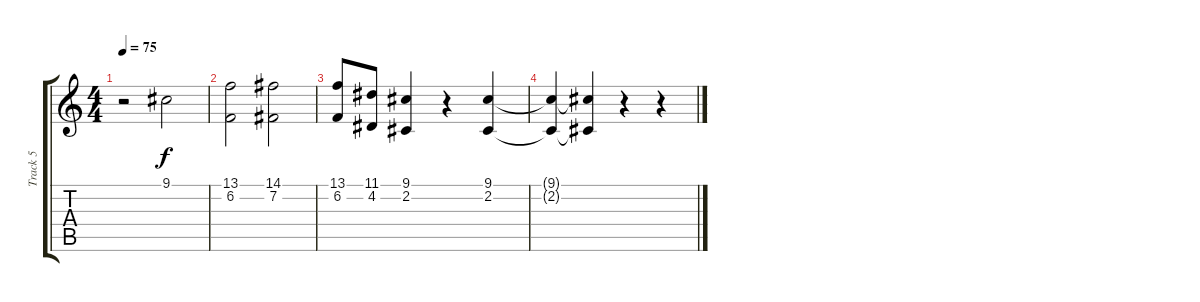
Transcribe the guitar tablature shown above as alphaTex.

\track ("Track 5" "Track 5") {instrument stringensemble1}
\staff {score tabs}
\tuning (E4 B3 G3 D3 A2 E2) {hide}
\ts (4 4)
\tempo 75
\clef g2
\ks c
r.2{dy f} 9.1.2 |
(13.1 6.2).2 (14.1 7.2).2 |
(13.1 6.2).8 (11.1 4.2).8 (9.1 2.2).4 r.4 (9.1 2.2).4 |
(9.1{t} 2.2{t}).4 (9.1{t} 2.2{t}).4 r.4 r.4
